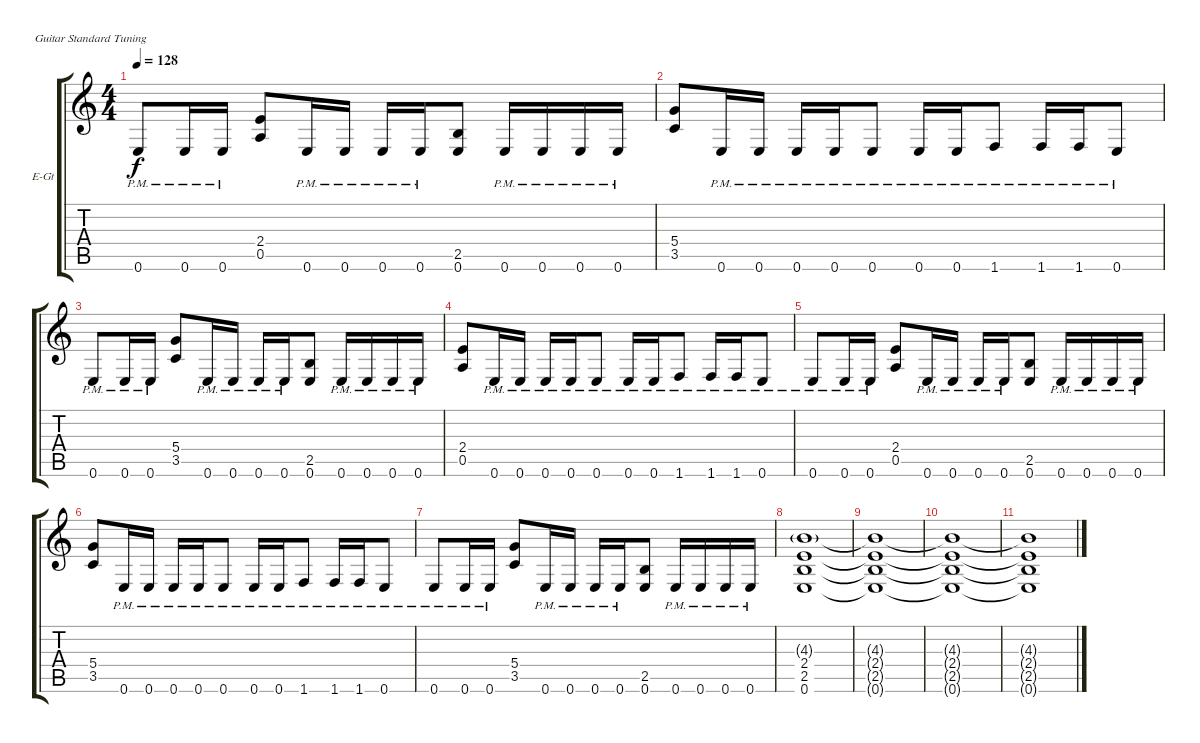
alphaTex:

\defaultSystemsLayout 4
\bracketExtendMode groupsimilarinstruments
\firstSystemTrackNameOrientation horizontal
\otherSystemsTrackNameOrientation horizontal
\track ("Kirk Hammett (Dist.Gtr.2)" "E-Gt") {instrument distortionguitar}
\staff {score tabs}
\tuning (E4 B3 G3 D3 A2 E2)
\ts (4 4)
\tempo 128
\clef g2
\ks c
0.6{pm}.8{dy f} 0.6{pm}.16 0.6{pm}.16 (0.5 2.4).8 0.6{pm}.16 0.6{pm}.16 0.6{pm}.16 0.6{pm}.16 (0.6 2.5).8 0.6{pm}.16 0.6{pm}.16 0.6{pm}.16 0.6{pm}.16 |
(3.5 5.4).8 0.6{pm}.16 0.6{pm}.16 0.6{pm}.16 0.6{pm}.16 0.6{pm}.8 0.6{pm}.16 0.6{pm}.16 1.6{pm}.8 1.6{pm}.16 1.6{pm}.16 0.6{pm}.8 |
0.6{pm}.8 0.6{pm}.16 0.6{pm}.16 (3.5 5.4).8 0.6{pm}.16 0.6{pm}.16 0.6{pm}.16 0.6{pm}.16 (0.6 2.5).8 0.6{pm}.16 0.6{pm}.16 0.6{pm}.16 0.6{pm}.16 |
(0.5 2.4).8 0.6{pm}.16 0.6{pm}.16 0.6{pm}.16 0.6{pm}.16 0.6{pm}.8 0.6{pm}.16 0.6{pm}.16 1.6{pm}.8 1.6{pm}.16 1.6{pm}.16 0.6{pm}.8 |
0.6{pm}.8 0.6{pm}.16 0.6{pm}.16 (0.5 2.4).8 0.6{pm}.16 0.6{pm}.16 0.6{pm}.16 0.6{pm}.16 (0.6 2.5).8 0.6{pm}.16 0.6{pm}.16 0.6{pm}.16 0.6{pm}.16 |
(3.5 5.4).8 0.6{pm}.16 0.6{pm}.16 0.6{pm}.16 0.6{pm}.16 0.6{pm}.8 0.6{pm}.16 0.6{pm}.16 1.6{pm}.8 1.6{pm}.16 1.6{pm}.16 0.6{pm}.8 |
0.6{pm}.8 0.6{pm}.16 0.6{pm}.16 (3.5 5.4).8 0.6{pm}.16 0.6{pm}.16 0.6{pm}.16 0.6{pm}.16 (0.6 2.5).8 0.6{pm}.16 0.6{pm}.16 0.6{pm}.16 0.6{pm}.16 |
(0.6 2.5 2.4 4.3{g}).1 |
(0.6{t} 2.5{t} 2.4{t} 4.3{t}).1 |
(0.6{t} 2.5{t} 2.4{t} 4.3{t}).1 |
(0.6{t} 2.5{t} 2.4{t} 4.3{t}).1
